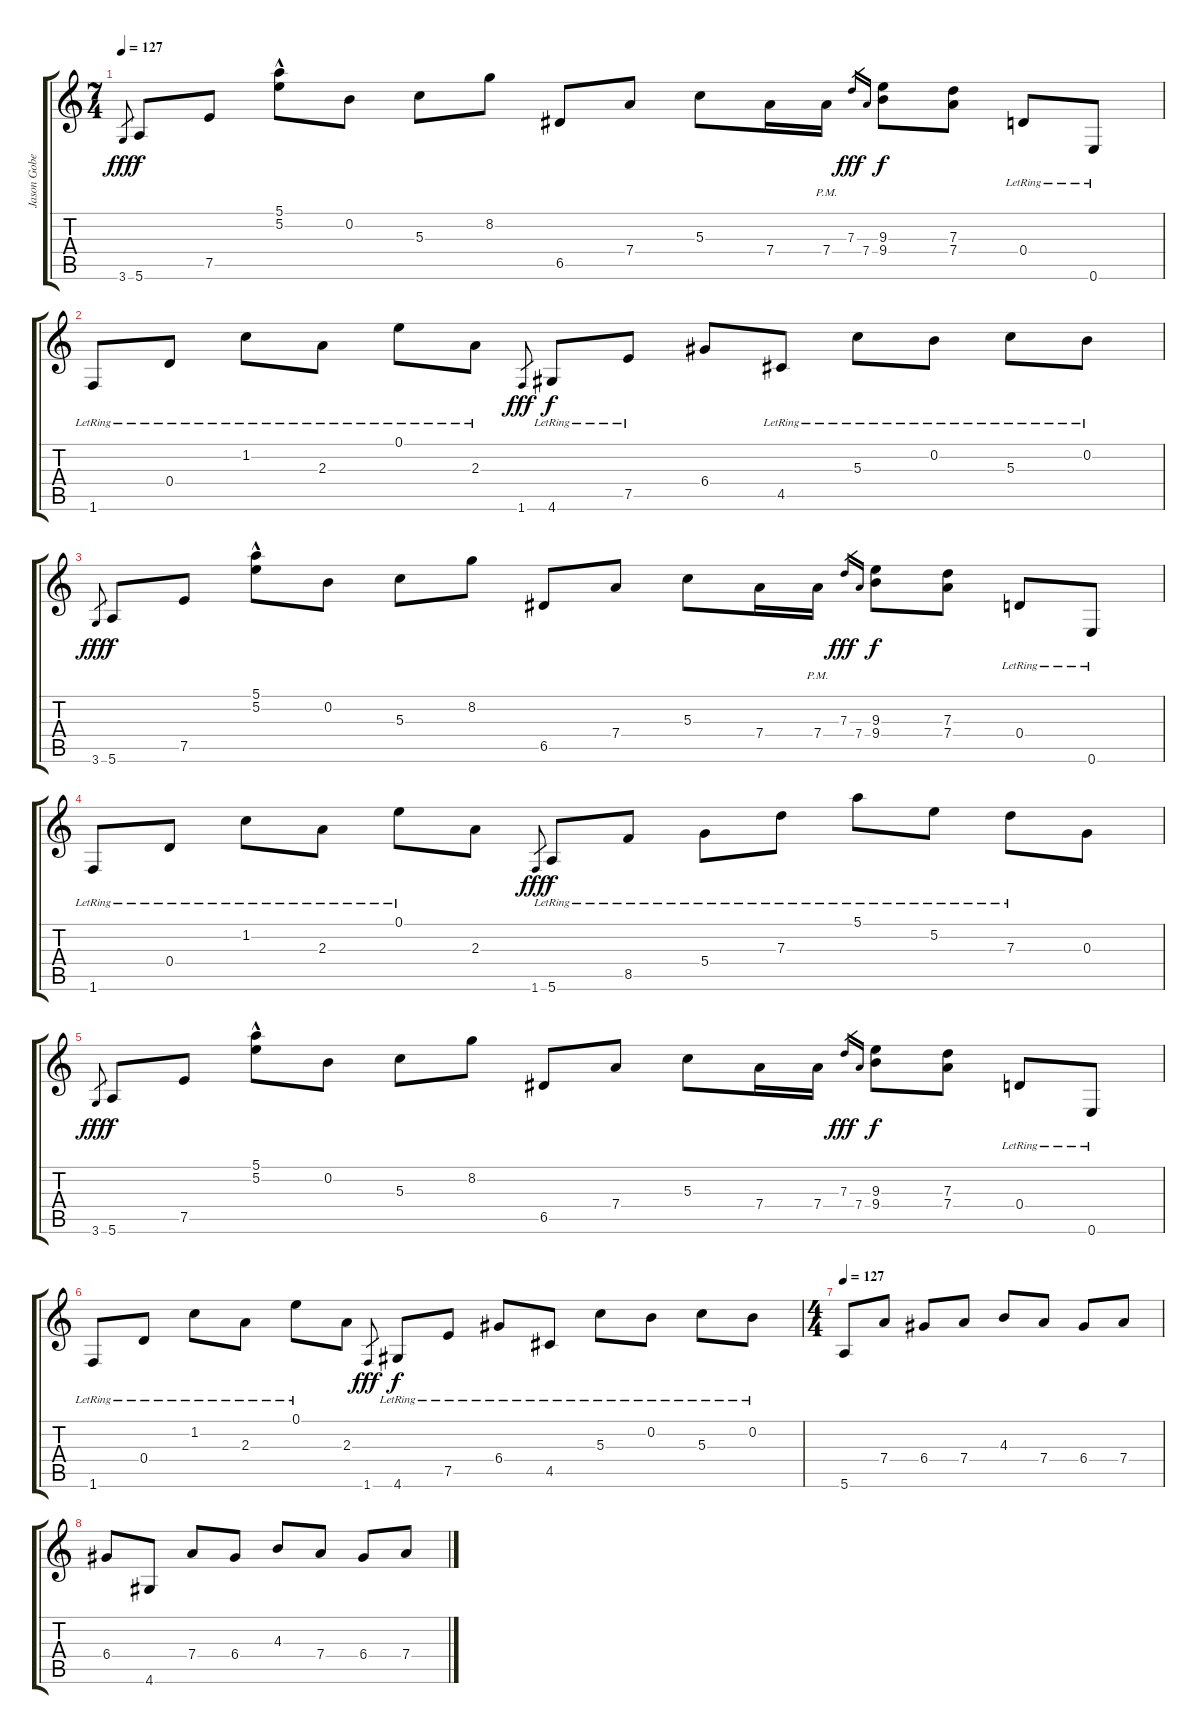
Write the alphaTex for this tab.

\track ("Jason Gobel (clean)" "Jason Gobe") {instrument electricguitarjazz}
\staff {score tabs}
\tuning (E4 B3 G3 D3 A2 E2) {hide}
\ts (7 4)
\tempo 127
\clef g2
\ks c
3.6.8{gr dy fff} 5.6.8{dy f} 7.5.8 (5.1{hac} 5.2{hac}).8 0.2.8 5.3.8 8.2.8 6.5.8 7.4.8 5.3.8 7.4.16 7.4{pm}.16 7.3.16{gr dy fff} 7.4.16{gr} (9.3 9.4).8{dy f} (7.3 7.4).8 0.4{lr}.8 0.6{lr}.8 |
1.6{lr}.8 0.4{lr}.8 1.2{lr}.8 2.3{lr}.8 0.1{lr}.8 2.3{lr}.8 1.6.8{gr dy fff} 4.6{lr}.8{dy f} 7.5{lr}.8 6.4.8 4.5{lr}.8 5.3{lr}.8 0.2{lr}.8 5.3{lr}.8 0.2{lr}.8 |
3.6.8{gr dy fff} 5.6.8{dy f} 7.5.8 (5.1{hac} 5.2{hac}).8 0.2.8 5.3.8 8.2.8 6.5.8 7.4.8 5.3.8 7.4.16 7.4{pm}.16 7.3.16{gr dy fff} 7.4.16{gr} (9.3 9.4).8{dy f} (7.3 7.4).8 0.4{lr}.8 0.6{lr}.8 |
1.6{lr}.8 0.4{lr}.8 1.2{lr}.8 2.3{lr}.8 0.1{lr}.8 2.3.8 1.6.8{gr dy fff} 5.6{lr}.8{dy f} 8.5{lr}.8 5.4{lr}.8 7.3{lr}.8 5.1{lr}.8 5.2{lr}.8 7.3{lr}.8 0.3.8 |
3.6.8{gr dy fff} 5.6.8{dy f} 7.5.8 (5.1{hac} 5.2{hac}).8 0.2.8 5.3.8 8.2.8 6.5.8 7.4.8 5.3.8 7.4.16 7.4.16 7.3.16{gr dy fff} 7.4.16{gr} (9.3 9.4).8{dy f} (7.3 7.4).8 0.4{lr}.8 0.6{lr}.8 |
1.6{lr}.8 0.4{lr}.8 1.2{lr}.8 2.3{lr}.8 0.1{lr}.8 2.3.8 1.6.8{gr dy fff} 4.6{lr}.8{dy f} 7.5{lr}.8 6.4{lr}.8 4.5{lr}.8 5.3{lr}.8 0.2{lr}.8 5.3{lr}.8 0.2{lr}.8 |
\ts (4 4)
\tempo 127
5.6.8 7.4.8 6.4.8 7.4.8 4.3.8 7.4.8 6.4.8 7.4.8 |
6.4.8 4.6.8 7.4.8 6.4.8 4.3.8 7.4.8 6.4.8 7.4.8
